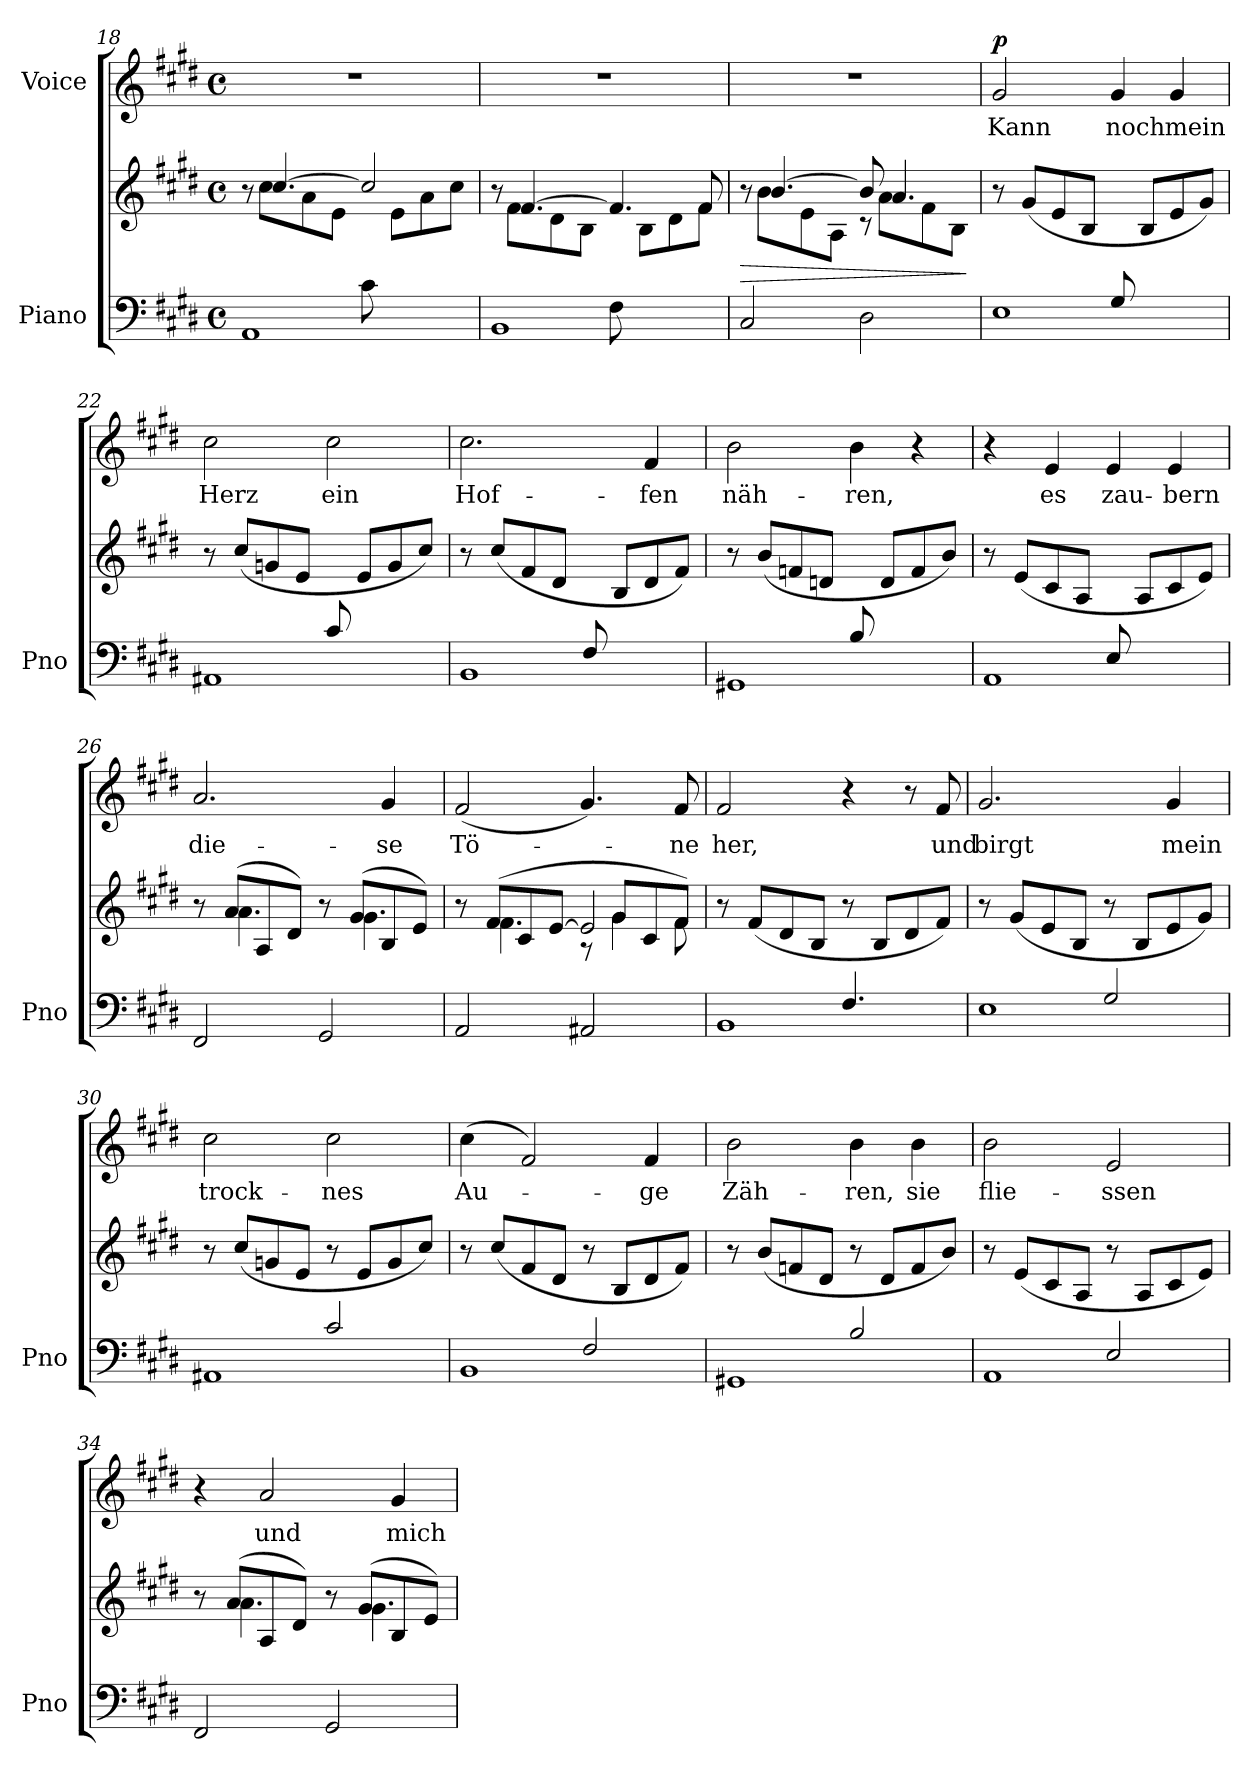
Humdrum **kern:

**kern	**kern	**dynam	**kern	**text	**dynam
*part2	*part2	*part2	*part1	*part1	*part1
*staff3	*staff2	*staff2/3	*staff1	*staff1	*staff1
*I"Piano	*	*	*I"Voice	*	*
*I'Pno	*	*	*	*	*
*clefF4	*clefG2	*	*clefG2	*	*
*k[f#c#g#d#]	*k[f#c#g#d#]	*	*k[f#c#g#d#]	*	*
*M4/4	*M4/4	*	*M4/4	*	*
*met(c)	*met(c)	*	*met(c)	*	*
=18	=18	=18	=18	=18	=18
*^	*^	*	*	*	*
2ryy	1AA	8r	8ryy	.	1r	.	.
.	.	[4.cc#/	8cc#\L	.	.	.	.
.	.	.	8a\	.	.	.	.
.	.	.	8e\J	.	.	.	.
8c#\	.	2cc#/]	8ryy	.	.	.	.
4.ryy	.	.	8e\L	.	.	.	.
.	.	.	8a\	.	.	.	.
.	.	.	8cc#\J	.	.	.	.
=19	=19	=19	=19	=19	=19	=19	=19
2ryy	1BB	8r	8ryy	.	1r	.	.
.	.	[4.f#/	8f#\L	.	.	.	.
.	.	.	8d#\	.	.	.	.
.	.	.	8B\J	.	.	.	.
8F#\	.	4.f#/]	8ryy	.	.	.	.
4.ryy	.	.	8B\L	.	.	.	.
.	.	.	8d#\	.	.	.	.
.	.	8f#/	8f#\J	.	.	.	.
*v	*v	*	*	*	*	*	*
=20	=20	=20	=20	=20	=20	=20
!	!	!	!LO:HP:b	!	!	!
2C#/	8r	8ryy	>	1r	.	.
.	[4.b/	8b\L	.	.	.	.
.	.	8e\	.	.	.	.
.	.	8A\J	.	.	.	.
2D#\	8b/]	8r	.	.	.	.
.	4.a/	8a\L	.	.	.	.
.	.	8f#\	.	.	.	.
.	.	8B\J	.	.	.	.
*	*v	*v	*	*	*	*
.	.	]	.	.	.
=21	=21	=21	=21	=21	=21
*^	*	*	*	*	*
!	!	!	!	!	!	!LO:DY:a
2ryy	1E	8r	.	2g#/	Kann	p
.	.	(8g#/L	.	.	.	.
.	.	8e/	.	.	.	.
.	.	8B/J	.	.	.	.
8G#/	.	8ryy	.	4g#/	noch	.
4.ryy	.	8B/L	.	.	.	.
.	.	8e/	.	4g#/	mein	.
.	.	8g#/J)	.	.	.	.
=22	=22	=22	=22	=22	=22	=22
2ryy	1AA#X	8r	.	2cc#\	Herz	.
.	.	(8cc#/L	.	.	.	.
.	.	8gn/	.	.	.	.
.	.	8e/J	.	.	.	.
8c#/	.	8ryy	.	2cc#\	ein	.
4.ryy	.	8e/L	.	.	.	.
.	.	8g/	.	.	.	.
.	.	8cc#/J)	.	.	.	.
=23	=23	=23	=23	=23	=23	=23
2ryy	1BB	8r	.	2.cc#\	Hof-	.
.	.	(8cc#/L	.	.	.	.
.	.	8f#/	.	.	.	.
.	.	8d#/J	.	.	.	.
8F#/	.	8ryy	.	.	.	.
4.ryy	.	8B/L	.	.	.	.
.	.	8d#/	.	4f#/	-fen	.
.	.	8f#/J)	.	.	.	.
=24	=24	=24	=24	=24	=24	=24
2ryy	1GG#X	8r	.	2b\	näh-	.
.	.	(8b/L	.	.	.	.
.	.	8fn/	.	.	.	.
.	.	8dn/J	.	.	.	.
8B/	.	8ryy	.	4b\	-ren,	.
4.ryy	.	8d/L	.	.	.	.
.	.	8f/	.	4r	.	.
.	.	8b/J)	.	.	.	.
=25	=25	=25	=25	=25	=25	=25
2ryy	1AA	8r	.	4r	.	.
.	.	(8e/L	.	.	.	.
.	.	8c#/	.	4e/	es	.
.	.	8A/J	.	.	.	.
8E/	.	8ryy	.	4e/	zau-	.
4.ryy	.	8A/L	.	.	.	.
.	.	8c#/	.	4e/	-bern	.
.	.	8e/J)	.	.	.	.
*v	*v	*	*	*	*	*
=26	=26	=26	=26	=26	=26
*	*^	*	*	*	*
2FF#/	8r	8ryy	.	2.a/	die-	.
.	(<8a/L	4.a\	.	.	.	.
.	8A/	.	.	.	.	.
.	8d#/J)	.	.	.	.	.
2GG#/	8r	8ryy	.	.	.	.
.	(<8g#/L	4.g#\	.	.	.	.
.	8B/	.	.	4g#/	-se	.
.	8e/J)	.	.	.	.	.
=27	=27	=27	=27	=27	=27	=27
*	*	*^	*	*	*	*
2AA/	8r	8ryy	2ryy	.	(2f#/	Tö-	.
.	(<8f#/L	4.f#\	.	.	.	.	.
.	8c#/	.	.	.	.	.	.
.	[<8e/J	.	.	.	.	.	.
2AA#X/	2e/]	8ryy	8r	.	4.g#/)	.	.
.	.	4g#\	8g#/L	.	.	.	.
.	.	.	8c#/	.	.	.	.
.	.	8f#\	8f#/J)	.	8f#/	-ne	.
*	*v	*v	*v	*	*	*	*
=28	=28	=28	=28	=28	=28
*^	*	*	*	*	*
2ryy	1BB	8r	.	2f#/	her,	.
.	.	(8f#/L	.	.	.	.
.	.	8d#/	.	.	.	.
.	.	8B/J	.	.	.	.
4.F#/	.	8r	.	4r	.	.
.	.	8B/L	.	.	.	.
.	.	8d#/	.	8r	.	.
8ryy	.	8f#/J)	.	8f#/	und	.
=29	=29	=29	=29	=29	=29	=29
2ryy	1E	8r	.	2.g#/	birgt	.
.	.	(8g#/L	.	.	.	.
.	.	8e/	.	.	.	.
.	.	8B/J	.	.	.	.
2G#/	.	8r	.	.	.	.
.	.	8B/L	.	.	.	.
.	.	8e/	.	4g#/	mein	.
.	.	8g#/J)	.	.	.	.
=30	=30	=30	=30	=30	=30	=30
2ryy	1AA#X	8r	.	2cc#\	trock-	.
.	.	(8cc#/L	.	.	.	.
.	.	8gn/	.	.	.	.
.	.	8e/J	.	.	.	.
2c#/	.	8r	.	2cc#\	-nes	.
.	.	8e/L	.	.	.	.
.	.	8g/	.	.	.	.
.	.	8cc#/J)	.	.	.	.
=31	=31	=31	=31	=31	=31	=31
2ryy	1BB	8r	.	(4cc#\	Au-	.
.	.	(8cc#/L	.	.	.	.
.	.	8f#/	.	2f#/)	.	.
.	.	8d#/J	.	.	.	.
2F#/	.	8r	.	.	.	.
.	.	8B/L	.	.	.	.
.	.	8d#/	.	4f#/	-ge	.
.	.	8f#/J)	.	.	.	.
=32	=32	=32	=32	=32	=32	=32
2ryy	1GG#X	8r	.	2b\	Zäh-	.
.	.	(8b/L	.	.	.	.
.	.	8fn/	.	.	.	.
.	.	8d#/J	.	.	.	.
2B/	.	8r	.	4b\	-ren,	.
.	.	8d#/L	.	.	.	.
.	.	8f/	.	4b\	sie	.
.	.	8b/J)	.	.	.	.
=33	=33	=33	=33	=33	=33	=33
2ryy	1AA	8r	.	2b\	flie-	.
.	.	(8e/L	.	.	.	.
.	.	8c#/	.	.	.	.
.	.	8A/J	.	.	.	.
2E/	.	8r	.	2e/	-ssen	.
.	.	8A/L	.	.	.	.
.	.	8c#/	.	.	.	.
.	.	8e/J)	.	.	.	.
*v	*v	*	*	*	*	*
=34	=34	=34	=34	=34	=34
*	*^	*	*	*	*
2FF#/	8r	8ryy	.	4r	.	.
.	(<8a/L	4.a\	.	.	.	.
.	8A/	.	.	2a/	und	.
.	8d#/J)	.	.	.	.	.
2GG#/	8r	8ryy	.	.	.	.
.	(<8g#/L	4.g#\	.	.	.	.
.	8B/	.	.	4g#/	mich	.
.	8e/J)	.	.	.	.	.
*	*v	*v	*	*	*	*
=	=	=	=	=	=
*-	*-	*-	*-	*-	*-
